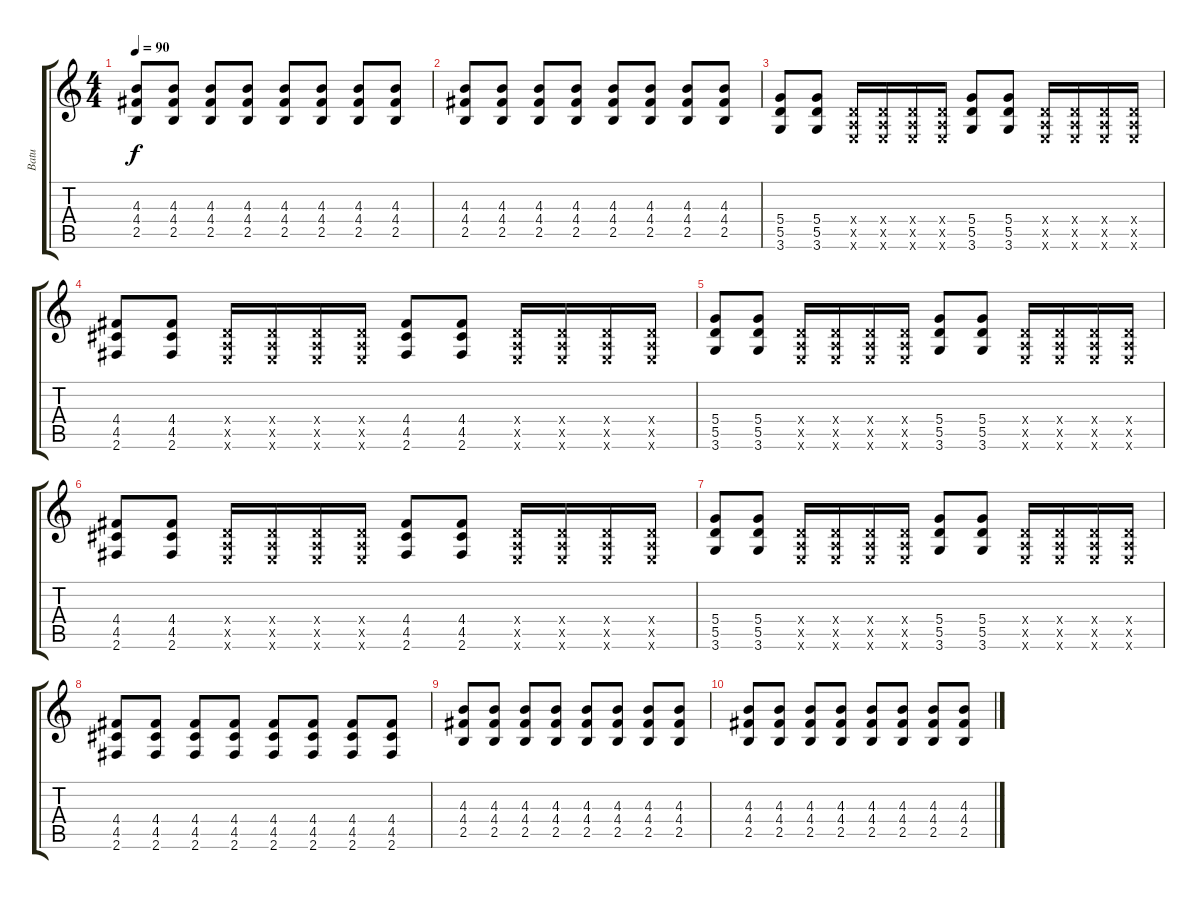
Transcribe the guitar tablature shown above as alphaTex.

\track ("Batu" "Batu") {instrument distortionguitar}
\staff {score tabs}
\tuning (E4 B3 G3 D3 A2 E2) {hide}
\ts (4 4)
\tempo 90
\clef g2
\ks c
(4.3 4.4 2.5).8{dy f} (4.3 4.4 2.5).8 (4.3 4.4 2.5).8 (4.3 4.4 2.5).8 (4.3 4.4 2.5).8 (4.3 4.4 2.5).8 (4.3 4.4 2.5).8 (4.3 4.4 2.5).8 |
(4.3 4.4 2.5).8 (4.3 4.4 2.5).8 (4.3 4.4 2.5).8 (4.3 4.4 2.5).8 (4.3 4.4 2.5).8 (4.3 4.4 2.5).8 (4.3 4.4 2.5).8 (4.3 4.4 2.5).8 |
(5.4 5.5 3.6).8 (5.4 5.5 3.6).8 (0.4{x} 0.5{x} 0.6{x}).16 (0.4{x} 0.5{x} 0.6{x}).16 (0.4{x} 0.5{x} 0.6{x}).16 (0.4{x} 0.5{x} 0.6{x}).16 (5.4 5.5 3.6).8 (5.4 5.5 3.6).8 (0.4{x} 0.5{x} 0.6{x}).16 (0.4{x} 0.5{x} 0.6{x}).16 (0.4{x} 0.5{x} 0.6{x}).16 (0.4{x} 0.5{x} 0.6{x}).16 |
(4.4 4.5 2.6).8 (4.4 4.5 2.6).8 (0.4{x} 0.5{x} 0.6{x}).16 (0.4{x} 0.5{x} 0.6{x}).16 (0.4{x} 0.5{x} 0.6{x}).16 (0.4{x} 0.5{x} 0.6{x}).16 (4.4 4.5 2.6).8 (4.4 4.5 2.6).8 (0.4{x} 0.5{x} 0.6{x}).16 (0.4{x} 0.5{x} 0.6{x}).16 (0.4{x} 0.5{x} 0.6{x}).16 (0.4{x} 0.5{x} 0.6{x}).16 |
(5.4 5.5 3.6).8 (5.4 5.5 3.6).8 (0.4{x} 0.5{x} 0.6{x}).16 (0.4{x} 0.5{x} 0.6{x}).16 (0.4{x} 0.5{x} 0.6{x}).16 (0.4{x} 0.5{x} 0.6{x}).16 (5.4 5.5 3.6).8 (5.4 5.5 3.6).8 (0.4{x} 0.5{x} 0.6{x}).16 (0.4{x} 0.5{x} 0.6{x}).16 (0.4{x} 0.5{x} 0.6{x}).16 (0.4{x} 0.5{x} 0.6{x}).16 |
(4.4 4.5 2.6).8 (4.4 4.5 2.6).8 (0.4{x} 0.5{x} 0.6{x}).16 (0.4{x} 0.5{x} 0.6{x}).16 (0.4{x} 0.5{x} 0.6{x}).16 (0.4{x} 0.5{x} 0.6{x}).16 (4.4 4.5 2.6).8 (4.4 4.5 2.6).8 (0.4{x} 0.5{x} 0.6{x}).16 (0.4{x} 0.5{x} 0.6{x}).16 (0.4{x} 0.5{x} 0.6{x}).16 (0.4{x} 0.5{x} 0.6{x}).16 |
(5.4 5.5 3.6).8 (5.4 5.5 3.6).8 (0.4{x} 0.5{x} 0.6{x}).16 (0.4{x} 0.5{x} 0.6{x}).16 (0.4{x} 0.5{x} 0.6{x}).16 (0.4{x} 0.5{x} 0.6{x}).16 (5.4 5.5 3.6).8 (5.4 5.5 3.6).8 (0.4{x} 0.5{x} 0.6{x}).16 (0.4{x} 0.5{x} 0.6{x}).16 (0.4{x} 0.5{x} 0.6{x}).16 (0.4{x} 0.5{x} 0.6{x}).16 |
(4.4 4.5 2.6).8 (4.4 4.5 2.6).8 (4.4 4.5 2.6).8 (4.4 4.5 2.6).8 (4.4 4.5 2.6).8 (4.4 4.5 2.6).8 (4.4 4.5 2.6).8 (4.4 4.5 2.6).8 |
(4.3 4.4 2.5).8 (4.3 4.4 2.5).8 (4.3 4.4 2.5).8 (4.3 4.4 2.5).8 (4.3 4.4 2.5).8 (4.3 4.4 2.5).8 (4.3 4.4 2.5).8 (4.3 4.4 2.5).8 |
(4.3 4.4 2.5).8 (4.3 4.4 2.5).8 (4.3 4.4 2.5).8 (4.3 4.4 2.5).8 (4.3 4.4 2.5).8 (4.3 4.4 2.5).8 (4.3 4.4 2.5).8 (4.3 4.4 2.5).8
